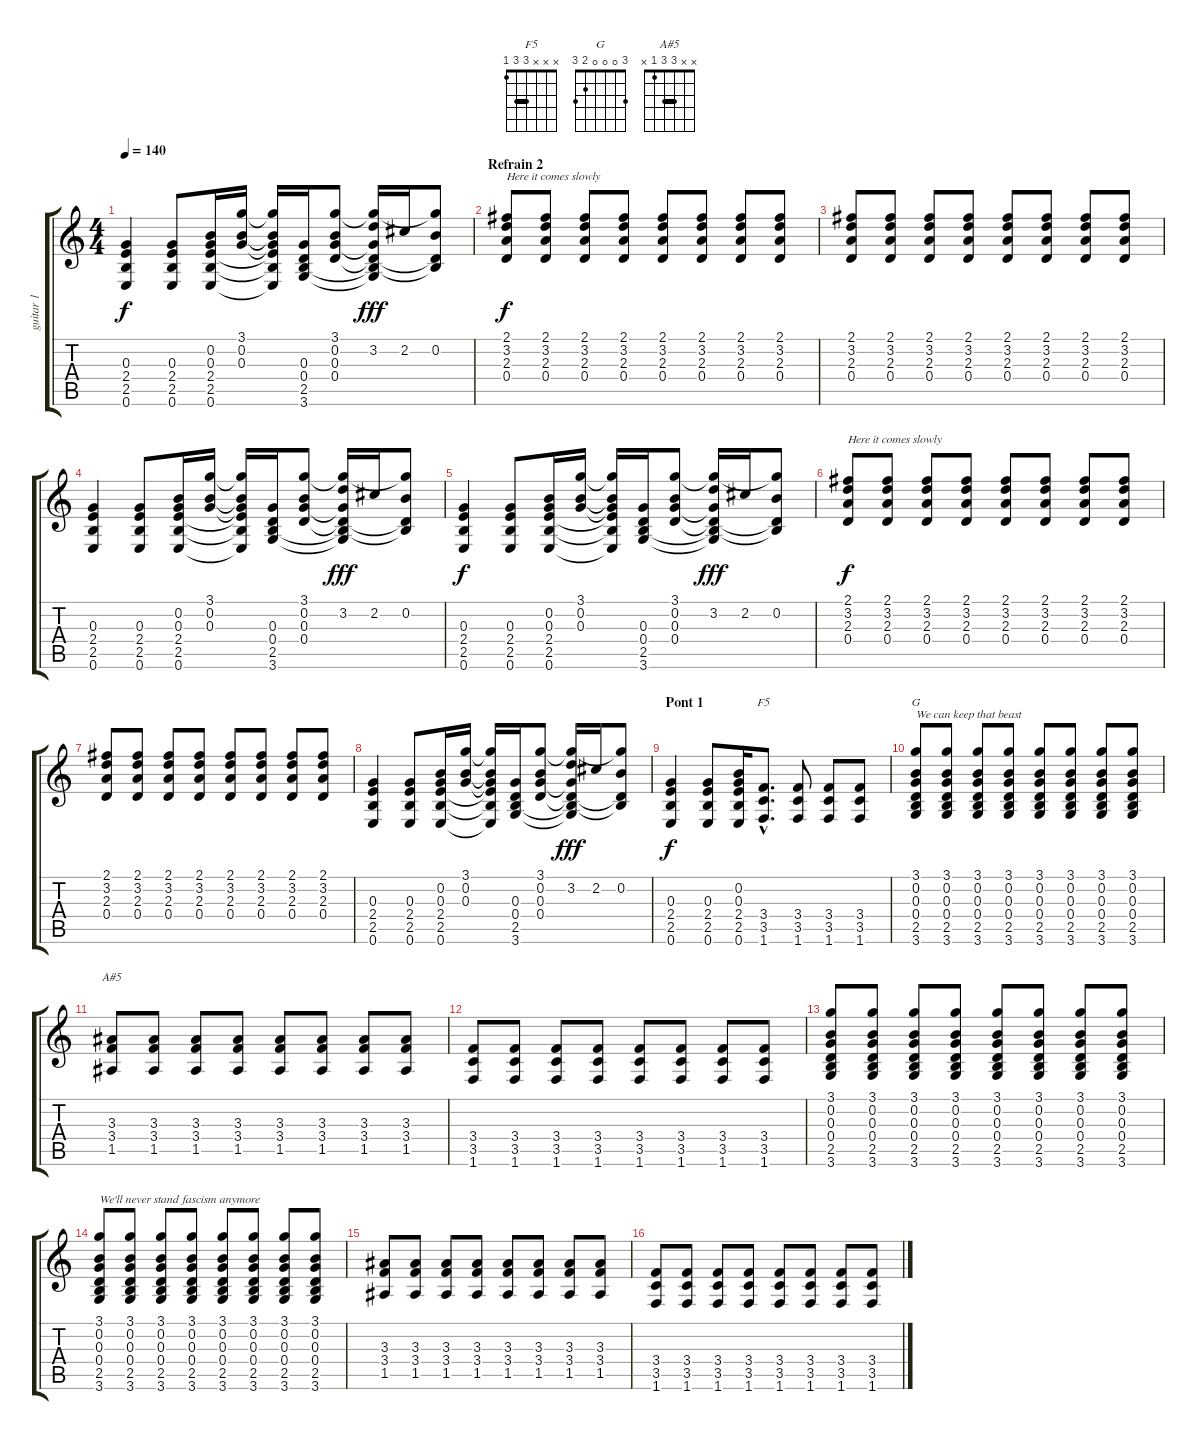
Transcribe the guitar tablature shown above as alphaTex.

\track ("guitar 1" "guitar 1") {instrument distortionguitar}
\staff {score tabs}
\tuning (E4 B3 G3 D3 A2 E2) {hide}
\chord ("F5" x x x 3 3 1) {barre 3}
\chord ("G" 3 0 0 0 2 3)
\chord ("A#5" x x 3 3 1 x) {barre 3}
\ts (4 4)
\tempo 140
\clef g2
\ks c
(0.3 2.4 2.5 0.6).4{dy f} (0.3 2.4 2.5 0.6).8 (0.2 0.3 2.4 2.5 0.6).16 (3.1 0.2 0.3).16 (3.1{t} 0.2{t} 0.3{t} 2.4{t} 2.5{t} 0.6{t}).16 (0.3 0.4 2.5 3.6).16 (3.1 0.2 0.3 0.4).8 (3.1{t} 3.2 0.3{t} 0.4{t} 2.5{t} 3.6{t}).16{dy fff} 2.2.16 (3.1{t} 0.2 0.4{t} 2.5{t}).8 |
\section ("" "Refrain 2")
(2.1 3.2 2.3 0.4).8{txt "Here it comes slowly" dy f} (2.1 3.2 2.3 0.4).8 (2.1 3.2 2.3 0.4).8 (2.1 3.2 2.3 0.4).8 (2.1 3.2 2.3 0.4).8 (2.1 3.2 2.3 0.4).8 (2.1 3.2 2.3 0.4).8 (2.1 3.2 2.3 0.4).8 |
(2.1 3.2 2.3 0.4).8 (2.1 3.2 2.3 0.4).8 (2.1 3.2 2.3 0.4).8 (2.1 3.2 2.3 0.4).8 (2.1 3.2 2.3 0.4).8 (2.1 3.2 2.3 0.4).8 (2.1 3.2 2.3 0.4).8 (2.1 3.2 2.3 0.4).8 |
(0.3 2.4 2.5 0.6).4 (0.3 2.4 2.5 0.6).8 (0.2 0.3 2.4 2.5 0.6).16 (3.1 0.2 0.3).16 (3.1{t} 0.2{t} 0.3{t} 2.4{t} 2.5{t} 0.6{t}).16 (0.3 0.4 2.5 3.6).16 (3.1 0.2 0.3 0.4).8 (3.1{t} 3.2 0.3{t} 0.4{t} 2.5{t} 3.6{t}).16{dy fff} 2.2.16 (3.1{t} 0.2 0.4{t} 2.5{t}).8 |
(0.3 2.4 2.5 0.6).4{dy f} (0.3 2.4 2.5 0.6).8 (0.2 0.3 2.4 2.5 0.6).16 (3.1 0.2 0.3).16 (3.1{t} 0.2{t} 0.3{t} 2.4{t} 2.5{t} 0.6{t}).16 (0.3 0.4 2.5 3.6).16 (3.1 0.2 0.3 0.4).8 (3.1{t} 3.2 0.3{t} 0.4{t} 2.5{t} 3.6{t}).16{dy fff} 2.2.16 (3.1{t} 0.2 0.4{t} 2.5{t}).8 |
(2.1 3.2 2.3 0.4).8{txt "Here it comes slowly" dy f} (2.1 3.2 2.3 0.4).8 (2.1 3.2 2.3 0.4).8 (2.1 3.2 2.3 0.4).8 (2.1 3.2 2.3 0.4).8 (2.1 3.2 2.3 0.4).8 (2.1 3.2 2.3 0.4).8 (2.1 3.2 2.3 0.4).8 |
(2.1 3.2 2.3 0.4).8 (2.1 3.2 2.3 0.4).8 (2.1 3.2 2.3 0.4).8 (2.1 3.2 2.3 0.4).8 (2.1 3.2 2.3 0.4).8 (2.1 3.2 2.3 0.4).8 (2.1 3.2 2.3 0.4).8 (2.1 3.2 2.3 0.4).8 |
(0.3 2.4 2.5 0.6).4 (0.3 2.4 2.5 0.6).8 (0.2 0.3 2.4 2.5 0.6).16 (3.1 0.2 0.3).16 (3.1{t} 0.2{t} 0.3{t} 2.4{t} 2.5{t} 0.6{t}).16 (0.3 0.4 2.5 3.6).16 (3.1 0.2 0.3 0.4).8 (3.1{t} 3.2 0.3{t} 0.4{t} 2.5{t} 3.6{t}).16{dy fff} 2.2.16 (3.1{t} 0.2 0.4{t} 2.5{t}).8 |
\section ("" "Pont 1")
(0.3 2.4 2.5 0.6).4{dy f} (0.3 2.4 2.5 0.6).8 (0.2 0.3 2.4 2.5 0.6).16 (3.4{hac} 3.5{hac} 1.6{hac}).8{d ch "F5"} (3.4 3.5 1.6).8 (3.4 3.5 1.6).8 (3.4 3.5 1.6).8 |
(3.1 0.2 0.3 0.4 2.5 3.6).8{ch "G" txt "We can keep that beast"} (3.1 0.2 0.3 0.4 2.5 3.6).8 (3.1 0.2 0.3 0.4 2.5 3.6).8 (3.1 0.2 0.3 0.4 2.5 3.6).8 (3.1 0.2 0.3 0.4 2.5 3.6).8 (3.1 0.2 0.3 0.4 2.5 3.6).8 (3.1 0.2 0.3 0.4 2.5 3.6).8 (3.1 0.2 0.3 0.4 2.5 3.6).8 |
(3.3 3.4 1.5).8{ch "A#5"} (3.3 3.4 1.5).8 (3.3 3.4 1.5).8 (3.3 3.4 1.5).8 (3.3 3.4 1.5).8 (3.3 3.4 1.5).8 (3.3 3.4 1.5).8 (3.3 3.4 1.5).8 |
(3.4 3.5 1.6).8 (3.4 3.5 1.6).8 (3.4 3.5 1.6).8 (3.4 3.5 1.6).8 (3.4 3.5 1.6).8 (3.4 3.5 1.6).8 (3.4 3.5 1.6).8 (3.4 3.5 1.6).8 |
(3.1 0.2 0.3 0.4 2.5 3.6).8 (3.1 0.2 0.3 0.4 2.5 3.6).8 (3.1 0.2 0.3 0.4 2.5 3.6).8 (3.1 0.2 0.3 0.4 2.5 3.6).8 (3.1 0.2 0.3 0.4 2.5 3.6).8 (3.1 0.2 0.3 0.4 2.5 3.6).8 (3.1 0.2 0.3 0.4 2.5 3.6).8 (3.1 0.2 0.3 0.4 2.5 3.6).8 |
(3.1 0.2 0.3 0.4 2.5 3.6).8{txt "We'll never stand fascism anymore"} (3.1 0.2 0.3 0.4 2.5 3.6).8 (3.1 0.2 0.3 0.4 2.5 3.6).8 (3.1 0.2 0.3 0.4 2.5 3.6).8 (3.1 0.2 0.3 0.4 2.5 3.6).8 (3.1 0.2 0.3 0.4 2.5 3.6).8 (3.1 0.2 0.3 0.4 2.5 3.6).8 (3.1 0.2 0.3 0.4 2.5 3.6).8 |
(3.3 3.4 1.5).8 (3.3 3.4 1.5).8 (3.3 3.4 1.5).8 (3.3 3.4 1.5).8 (3.3 3.4 1.5).8 (3.3 3.4 1.5).8 (3.3 3.4 1.5).8 (3.3 3.4 1.5).8 |
(3.4 3.5 1.6).8 (3.4 3.5 1.6).8 (3.4 3.5 1.6).8 (3.4 3.5 1.6).8 (3.4 3.5 1.6).8 (3.4 3.5 1.6).8 (3.4 3.5 1.6).8 (3.4 3.5 1.6).8
